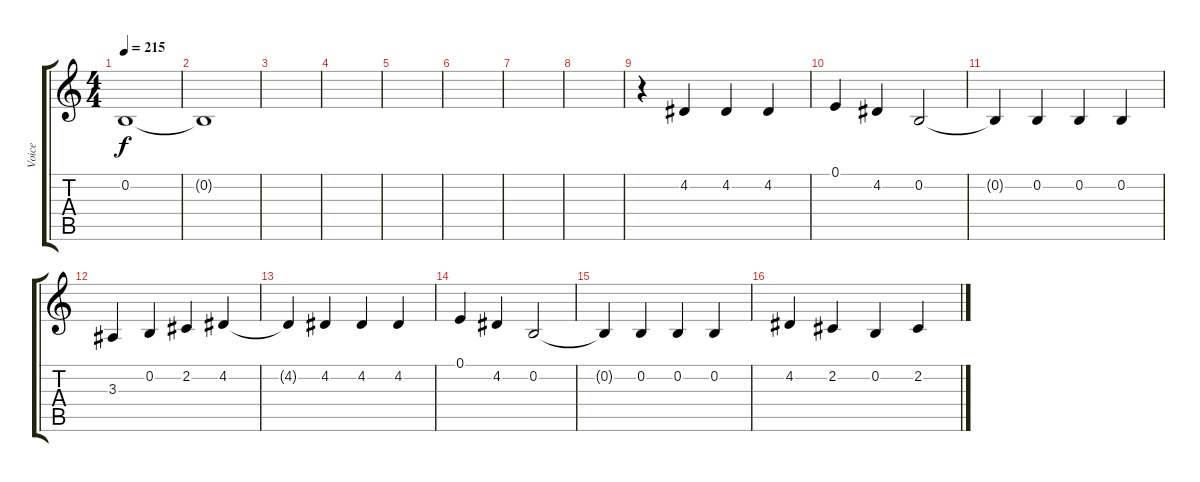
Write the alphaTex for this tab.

\track ("Voice" "Voice") {instrument electricgrandpiano}
\staff {score tabs}
\tuning (E4 B3 G3 D3 A2 E2) {hide}
\ts (4 4)
\tempo 215
\clef g2
\ks c
0.2.1{dy f} |
0.2{t}.1 |
|
|
|
|
|
|
r.4 4.2.4 4.2.4 4.2.4 |
0.1.4 4.2.4 0.2.2 |
0.2{t}.4 0.2.4 0.2.4 0.2.4 |
3.3.4 0.2.4 2.2.4 4.2.4 |
4.2{t}.4 4.2.4 4.2.4 4.2.4 |
0.1.4 4.2.4 0.2.2 |
0.2{t}.4 0.2.4 0.2.4 0.2.4 |
4.2.4 2.2.4 0.2.4 2.2.4
